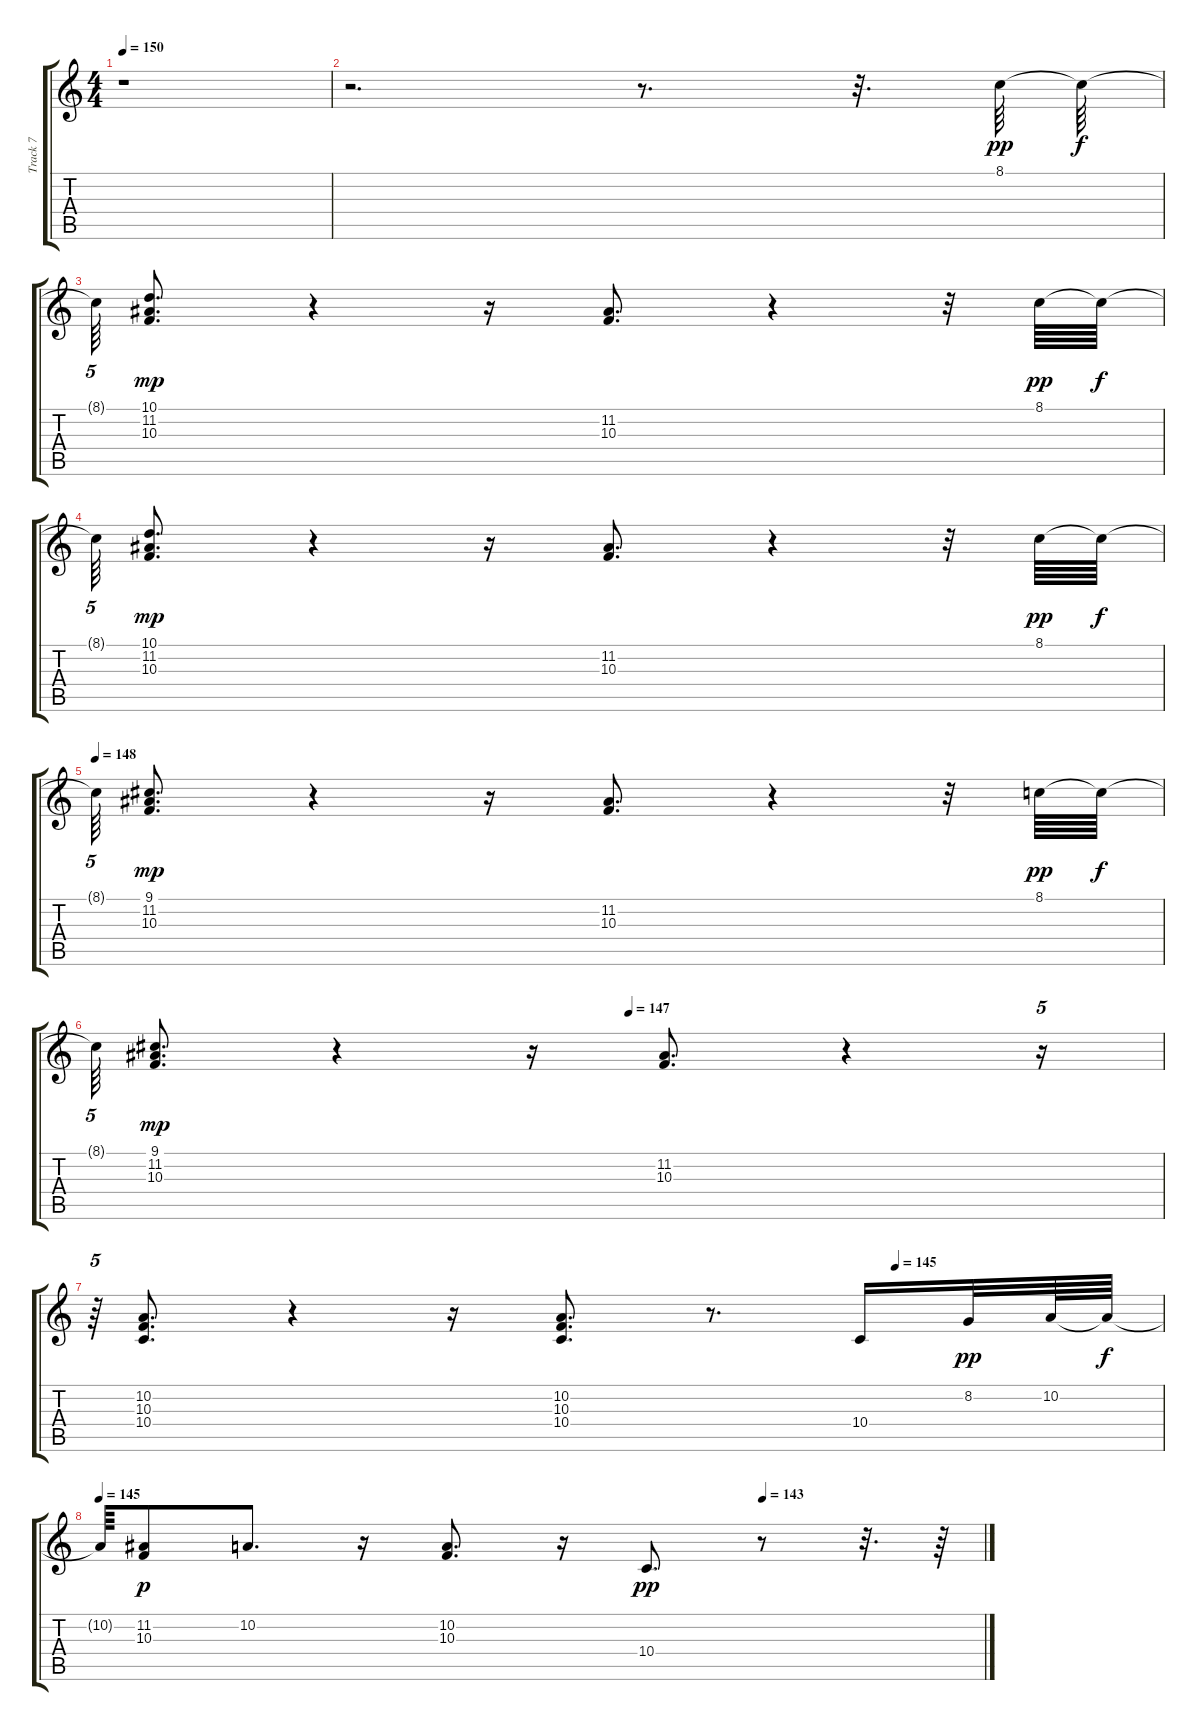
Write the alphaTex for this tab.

\track ("Track 7" "Track 7") {instrument acousticgrandpiano}
\staff {score tabs}
\tuning (E4 B3 G3 D3 A2 E2) {hide}
\ts (4 4)
\tempo 150
\clef g2
\ks c
r.1{dy f} |
r.2{d} r.8{d} r.32{d} 8.1.64{dy pp} 8.1{t}.64{dy f} |
8.1{t}.64{tu (5 4)} (10.1 11.2 10.3).8{d dy mp} r.4 r.16 (11.2 10.3).8{d} r.4 r.32 8.1.64{dy pp} 8.1{t}.64{dy f} |
8.1{t}.64{tu (5 4)} (10.1 11.2 10.3).8{d dy mp} r.4 r.16 (11.2 10.3).8{d} r.4 r.32 8.1.64{dy pp} 8.1{t}.64{dy f} |
\tempo 148
8.1{t}.64{tu (5 4)} (9.1 11.2 10.3).8{d dy mp} r.4 r.16 (11.2 10.3).8{d} r.4 r.32 8.1.64{dy pp} 8.1{t}.64{dy f} |
\tempo (147 0.5)
8.1{t}.64{tu (5 4)} (9.1 11.2 10.3).8{d dy mp} r.4 r.16 (11.2 10.3).8{d} r.4 r.16{tu (5 4)} |
\tempo (145 0.75)
r.64{tu (5 4)} (10.2 10.3 10.4).8{d} r.4 r.16 (10.2 10.3 10.4).8{d} r.8{d} 10.4.16 8.2.32{dy pp} 10.2.64 10.2{t}.64{dy f} |
\tempo 145
\tempo (143 0.75)
10.2{t}.64 (11.2 10.3).8{dy p} 10.2.8{d} r.16 (10.2 10.3).8{d} r.16 10.4.8{d dy pp} r.8 r.32{d} r.64
